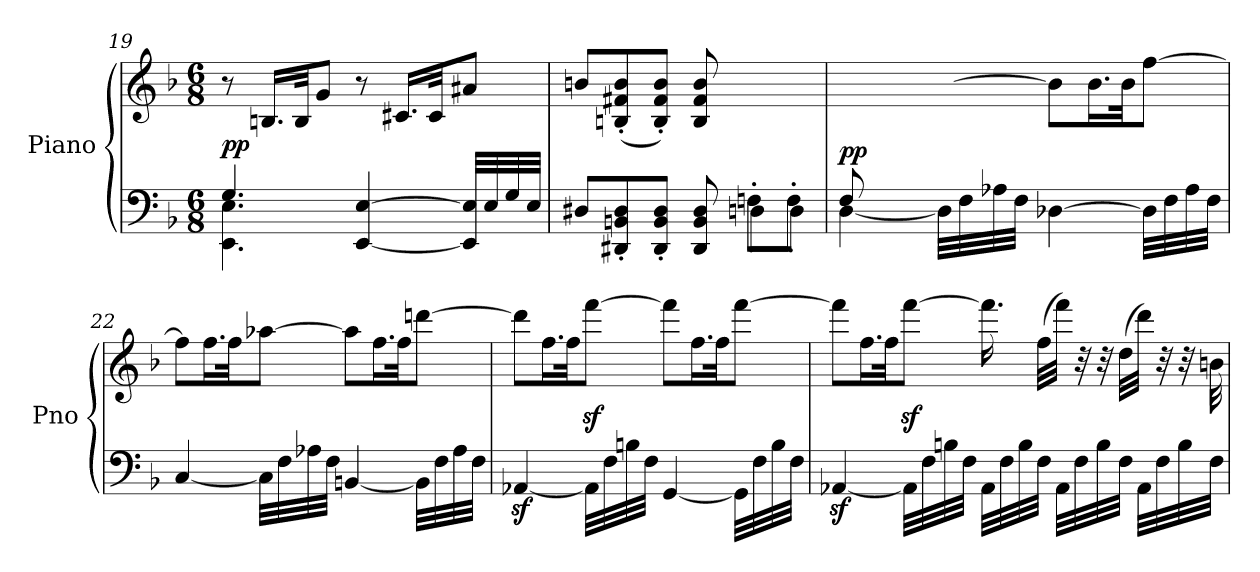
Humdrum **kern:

**kern	**kern	**dynam
*part1	*part1	*part1
*staff2	*staff1	*staff1/2
*I"Piano	*	*
*I'Pno	*	*
*clefF4	*clefG2	*
*k[b-]	*k[b-]	*
*M6/8	*M6/8	*
=19	=19	=19
*^	*	*
!	!	!	!LO:DY:b
4.G/	4.EE\ 4.E\	8r	pp
.	.	16.Bn/LL	.
.	.	32B/JK	.
.	.	8g/J	.
[4EE/ [4E/	4.ryy	8r	.
.	.	16.c#X/LL	.
.	.	32c#/JK	.
32EE/] 32E/]LLL	.	8a#X/J	.
32E/	.	.	.
32G/	.	.	.
32E/JJJ	.	.	.
!!LO:PB:g=z
=20	=20	=20	=20
2ryy	8D#X/L	8bn/L	.
.	8DD#X/' 8BBn/' 8D#/'	(>8Bn/' 8f#X/' 8b/'	.
.	8DD#/' 8BB/' 8D#/'J	8B/' 8f#/' 8b/'J)	.
.	8DD#/ 8BB/ 8D#/	8B/ 8f#/ 8b/	.
!	!	!	!LO:DY:b
8Fn'\L	8Dn'\L	4ryy	other-dynamics
8F'\J	8D'\J	.	.
=21	=21	=21	=21
!	!	!	!LO:DY:b
8F/L	[4D\	8ryy	pp
2ryy	.	16.fn\L	.
.	.	32f\JK	.
!	!	!	!LO:DY:b
.	32D\LLL]	[8bn\J	other-dynamics
.	32F\	.	.
.	32A-X\	.	.
.	32F\JJJ	.	.
.	[4D-X\	8b\L]	.
.	.	16.b\L	.
.	.	32b\JK	.
8ryy	32D-\LLL]	[8ff\J	.
.	32F\	.	.
.	32A-\	.	.
.	32F\JJJ	.	.
*v	*v	*	*
=22	=22	=22
[4C/	8ff\L]	.
.	16.ff\L	.
.	32ff\JK	.
32C\LLL]	[8aa-X\J	.
32F\	.	.
32A-X\	.	.
32F\JJJ	.	.
[4BBn/	8aa-\L]	.
.	16.ff\L	.
.	32ff\JK	.
32BB\LLL]	[8dddn\J	.
32F\	.	.
32A-\	.	.
32F\JJJ	.	.
!!LO:LB:g=z
=23	=23	=23
[4AA-Xz</	8dddn\L]	.
.	16.ff\L	.
.	32ff\JK	.
32AA-\LLL]	[8fffz<\J	.
32F\	.	.
32Bn\	.	.
32F\JJJ	.	.
[4GG/	8fff\L]	.
.	16.ff\L	.
.	32ff\JK	.
32GG\LLL]	[8fff\J	.
32F\	.	.
32B\	.	.
32F\JJJ	.	.
!!LO:LB:g=z
=24	=24	=24
[4AA-Xz</	8fff\L]	.
.	16.ff\L	.
.	32ff\JK	.
32AA-\LLL]	[8fffz<\J	.
32F\	.	.
32Bn\	.	.
32F\JJJ	.	.
32AA-\LLL	16.fff\]	.
32F\	.	.
32B\	.	.
32F\JJJ	(32ff\LLL	.
32AA-\LLL	32fff\JJJ)	.
32F\	32r	.
32B\	32r	.
32F\JJJ	(32dd\LLL	.
32AA-\LLL	32ddd\JJJ)	.
!	!	!LO:DY:b
32F\	32r	other-dynamics
32B\	32r	.
32F\JJJ	32bn\	.
=	=	=
*-	*-	*-
